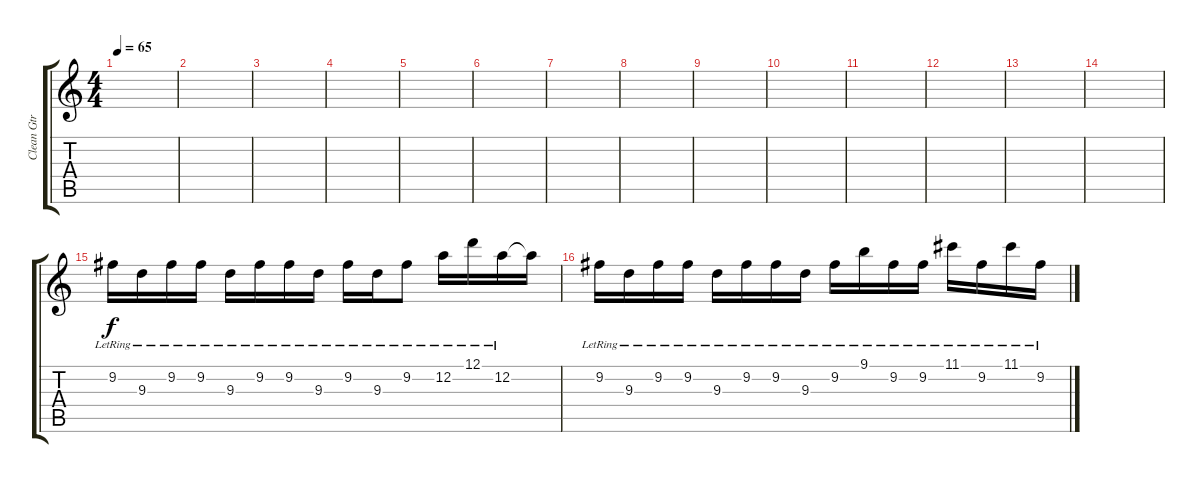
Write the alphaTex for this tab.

\track ("Clean Gtr" "Clean Gtr") {instrument electricguitarjazz}
\staff {score tabs}
\tuning (D4 A3 F3 C3 G2 D2) {hide}
\ts (4 4)
\tempo 65
\clef g2
\ks c
|
|
|
|
|
|
|
|
|
|
|
|
|
|
9.2{lr}.16 9.3{lr}.16 9.2{lr}.16 9.2{lr}.16 9.3{lr}.16 9.2{lr}.16 9.2{lr}.16 9.3{lr}.16 9.2{lr}.16 9.3{lr}.16 9.2{lr}.8 12.2{lr}.16 12.1{lr}.16 12.2{lr}.16 12.2{t}.16 |
9.2{lr}.16 9.3{lr}.16 9.2{lr}.16 9.2{lr}.16 9.3{lr}.16 9.2{lr}.16 9.2{lr}.16 9.3{lr}.16 9.2{lr}.16 9.1{lr}.16 9.2{lr}.16 9.2{lr}.16 11.1{lr}.16 9.2{lr}.16 11.1{lr}.16 9.2{lr}.16
